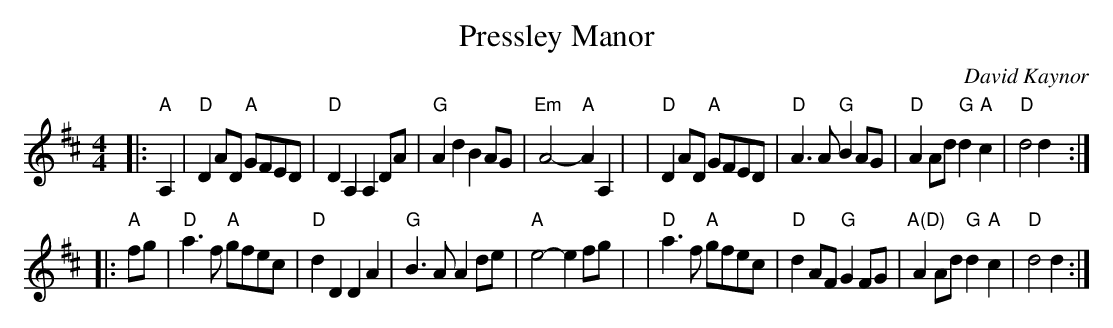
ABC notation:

X:1
T: Pressley Manor
C: David Kaynor
M: 4/4
L: 1/8
K: D
|: "A"A,2 \
| "D"D2AD "A"GFED | "D"D2A,2 A,2DA | "G"A2d2 B2AG | "Em"A4-"A"A2A,2 |\
| "D"D2AD "A"GFED | "D"A3A "G"B2AG | "D"A2Ad "G"d2"A"c2 | "D"d4 d2 :|
|: "A"fg \
| "D"a3f "A"gfec | "D"d2D2 D2A2 | "G"B3A A2de | "A"e4- e2fg |\
| "D"a3f "A"gfec | "D"d2AF "G"G2FG | "A(D)"A2Ad "G"d2"A"c2 | "D"d4 d2 :|
